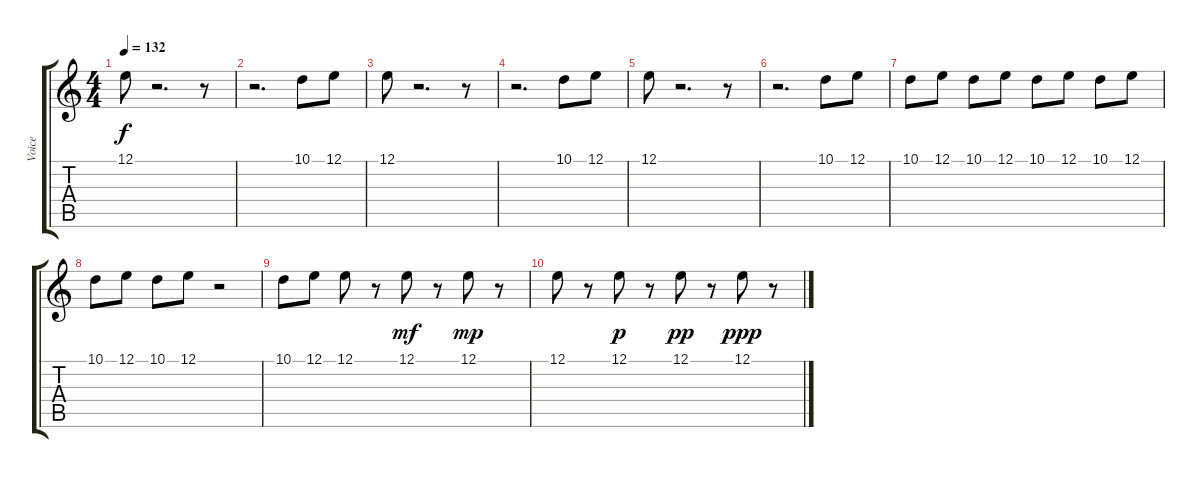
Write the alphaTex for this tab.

\track ("Voice" "Voice") {instrument synthvoice}
\staff {score tabs}
\tuning (E4 B3 G3 D3 A2 E2) {hide}
\ts (4 4)
\tempo 132
\clef g2
\ks c
12.1.8{dy f} r.2{d} r.8 |
r.2{d} 10.1.8 12.1.8 |
12.1.8 r.2{d} r.8 |
r.2{d} 10.1.8 12.1.8 |
12.1.8 r.2{d} r.8 |
r.2{d} 10.1.8 12.1.8 |
10.1.8 12.1.8 10.1.8 12.1.8 10.1.8 12.1.8 10.1.8 12.1.8 |
10.1.8 12.1.8 10.1.8 12.1.8 r.2 |
10.1.8 12.1.8 12.1.8 r.8 12.1.8{dy mf} r.8 12.1.8{dy mp} r.8 |
12.1.8 r.8 12.1.8{dy p} r.8 12.1.8{dy pp} r.8 12.1.8{dy ppp} r.8
